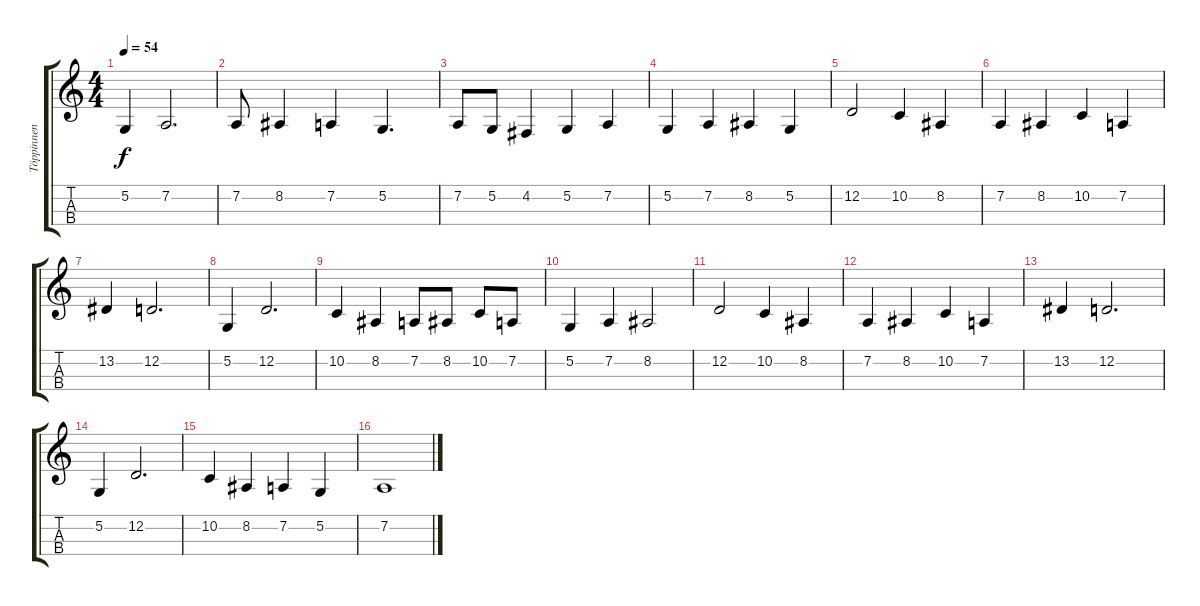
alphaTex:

\track ("Töppinnen" "Töppinnen") {instrument cello}
\staff {score tabs}
\tuning (A3 D3 G2 C2) {hide}
\ts (4 4)
\tempo 54
\clef g2
\ks c
5.2.4{dy f} 7.2.2{d} |
7.2.8 8.2.4 7.2.4 5.2.4{d} |
7.2.8 5.2.8 4.2.4 5.2.4 7.2.4 |
5.2.4 7.2.4 8.2.4 5.2.4 |
12.2.2 10.2.4 8.2.4 |
7.2.4 8.2.4 10.2.4 7.2.4 |
13.2.4 12.2.2{d} |
5.2.4 12.2.2{d} |
10.2.4 8.2.4 7.2.8 8.2.8 10.2.8 7.2.8 |
5.2.4 7.2.4 8.2.2 |
12.2.2 10.2.4 8.2.4 |
7.2.4 8.2.4 10.2.4 7.2.4 |
13.2.4 12.2.2{d} |
5.2.4 12.2.2{d} |
10.2.4 8.2.4 7.2.4 5.2.4 |
7.2.1
